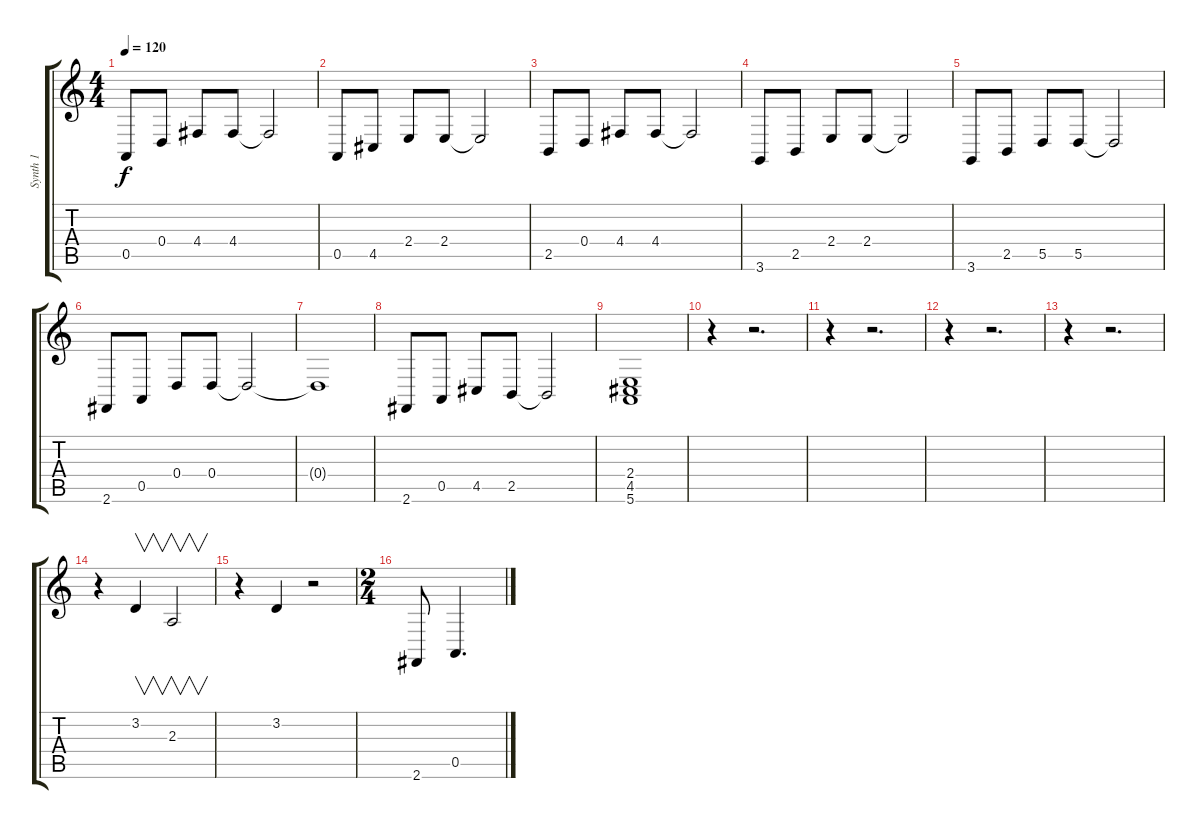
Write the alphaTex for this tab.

\track ("Synth 1" "Synth 1") {instrument lead1square}
\staff {score tabs}
\tuning (E4 B3 G3 D3 A2 E2) {hide}
\ts (4 4)
\tempo 120
\clef g2
\ks c
0.5.8{dy f} 0.4.8 4.4.8 4.4.8 4.4{t}.2 |
0.5.8 4.5.8 2.4.8 2.4.8 2.4{t}.2 |
2.5.8 0.4.8 4.4.8 4.4.8 4.4{t}.2 |
3.6.8 2.5.8 2.4.8 2.4.8 2.4{t}.2 |
3.6.8 2.5.8 5.5.8 5.5.8 5.5{t}.2 |
2.6.8 0.5.8 0.4.8 0.4.8 0.4{t}.2 |
0.4{t}.1 |
2.6.8 0.5.8 4.5.8 2.5.8 2.5{t}.2 |
(2.4 4.5 5.6).1 |
r.4 r.2{d} |
r.4 r.2{d} |
r.4 r.2{d} |
r.4 r.2{d} |
r.4 3.2.4{v} 2.3.2{v} |
r.4 3.2.4 r.2 |
\ts (2 4)
2.6.8 0.5.4{d}
